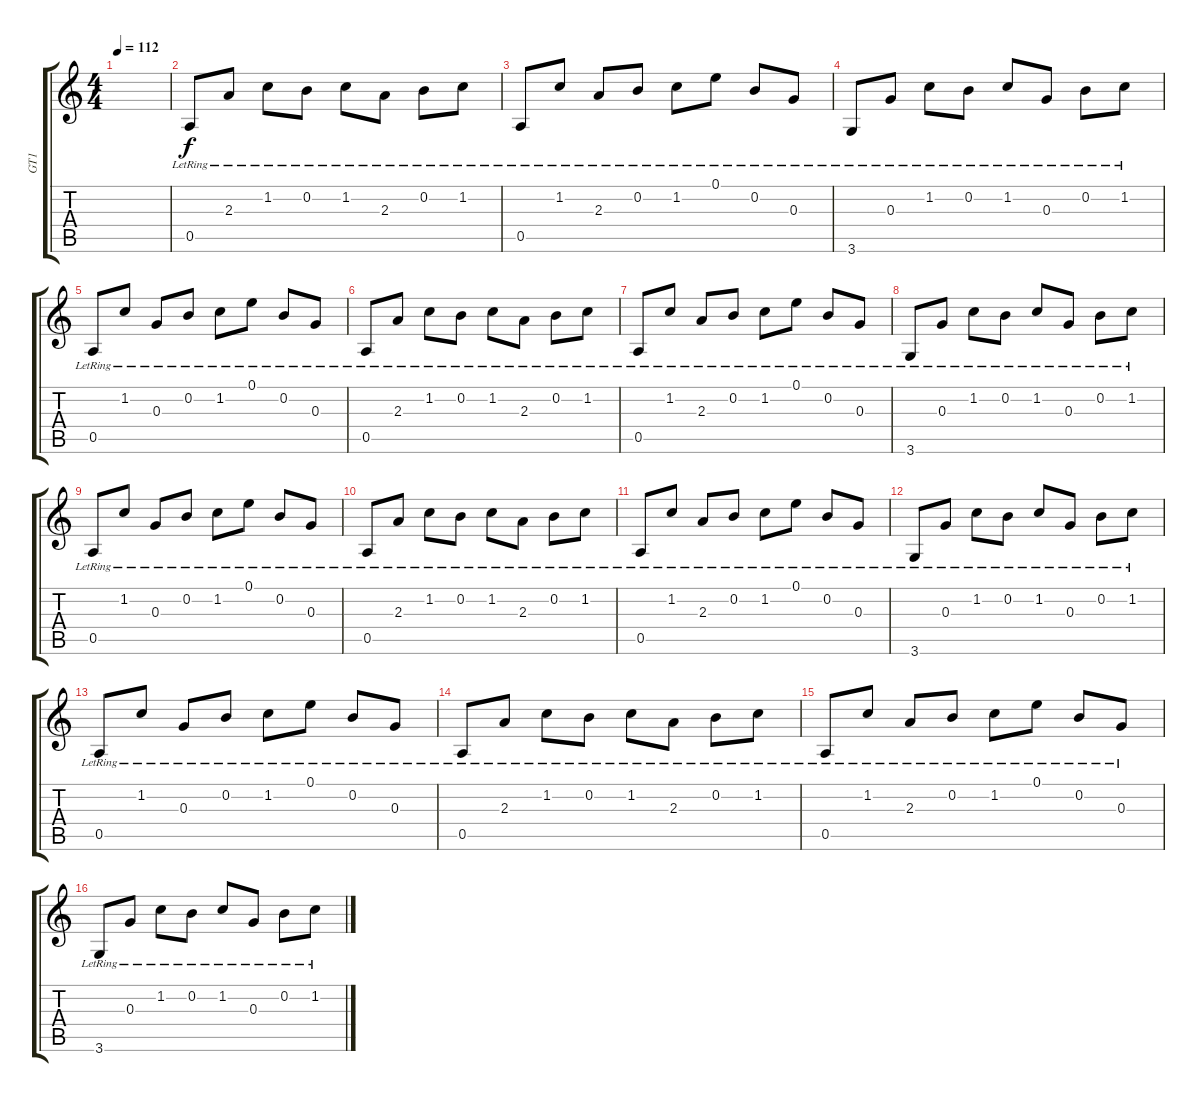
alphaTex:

\track ("GT1" "GT1") {instrument electricguitarclean}
\staff {score tabs}
\tuning (E4 B3 G3 D3 A2 E2) {hide}
\ts (4 4)
\tempo 112
\clef g2
\ks c
|
0.5{lr}.8 2.3{lr}.8 1.2{lr}.8 0.2{lr}.8 1.2{lr}.8 2.3{lr}.8 0.2{lr}.8 1.2{lr}.8 |
0.5{lr}.8 1.2{lr}.8 2.3{lr}.8 0.2{lr}.8 1.2{lr}.8 0.1{lr}.8 0.2{lr}.8 0.3{lr}.8 |
3.6{lr}.8 0.3{lr}.8 1.2{lr}.8 0.2{lr}.8 1.2{lr}.8 0.3{lr}.8 0.2{lr}.8 1.2{lr}.8 |
0.5{lr}.8 1.2{lr}.8 0.3{lr}.8 0.2{lr}.8 1.2{lr}.8 0.1{lr}.8 0.2{lr}.8 0.3{lr}.8 |
0.5{lr}.8 2.3{lr}.8 1.2{lr}.8 0.2{lr}.8 1.2{lr}.8 2.3{lr}.8 0.2{lr}.8 1.2{lr}.8 |
0.5{lr}.8 1.2{lr}.8 2.3{lr}.8 0.2{lr}.8 1.2{lr}.8 0.1{lr}.8 0.2{lr}.8 0.3{lr}.8 |
3.6{lr}.8 0.3{lr}.8 1.2{lr}.8 0.2{lr}.8 1.2{lr}.8 0.3{lr}.8 0.2{lr}.8 1.2{lr}.8 |
0.5{lr}.8 1.2{lr}.8 0.3{lr}.8 0.2{lr}.8 1.2{lr}.8 0.1{lr}.8 0.2{lr}.8 0.3{lr}.8 |
0.5{lr}.8 2.3{lr}.8 1.2{lr}.8 0.2{lr}.8 1.2{lr}.8 2.3{lr}.8 0.2{lr}.8 1.2{lr}.8 |
0.5{lr}.8 1.2{lr}.8 2.3{lr}.8 0.2{lr}.8 1.2{lr}.8 0.1{lr}.8 0.2{lr}.8 0.3{lr}.8 |
3.6{lr}.8 0.3{lr}.8 1.2{lr}.8 0.2{lr}.8 1.2{lr}.8 0.3{lr}.8 0.2{lr}.8 1.2{lr}.8 |
0.5{lr}.8 1.2{lr}.8 0.3{lr}.8 0.2{lr}.8 1.2{lr}.8 0.1{lr}.8 0.2{lr}.8 0.3{lr}.8 |
0.5{lr}.8 2.3{lr}.8 1.2{lr}.8 0.2{lr}.8 1.2{lr}.8 2.3{lr}.8 0.2{lr}.8 1.2{lr}.8 |
0.5{lr}.8 1.2{lr}.8 2.3{lr}.8 0.2{lr}.8 1.2{lr}.8 0.1{lr}.8 0.2{lr}.8 0.3{lr}.8 |
3.6{lr}.8 0.3{lr}.8 1.2{lr}.8 0.2{lr}.8 1.2{lr}.8 0.3{lr}.8 0.2{lr}.8 1.2{lr}.8
